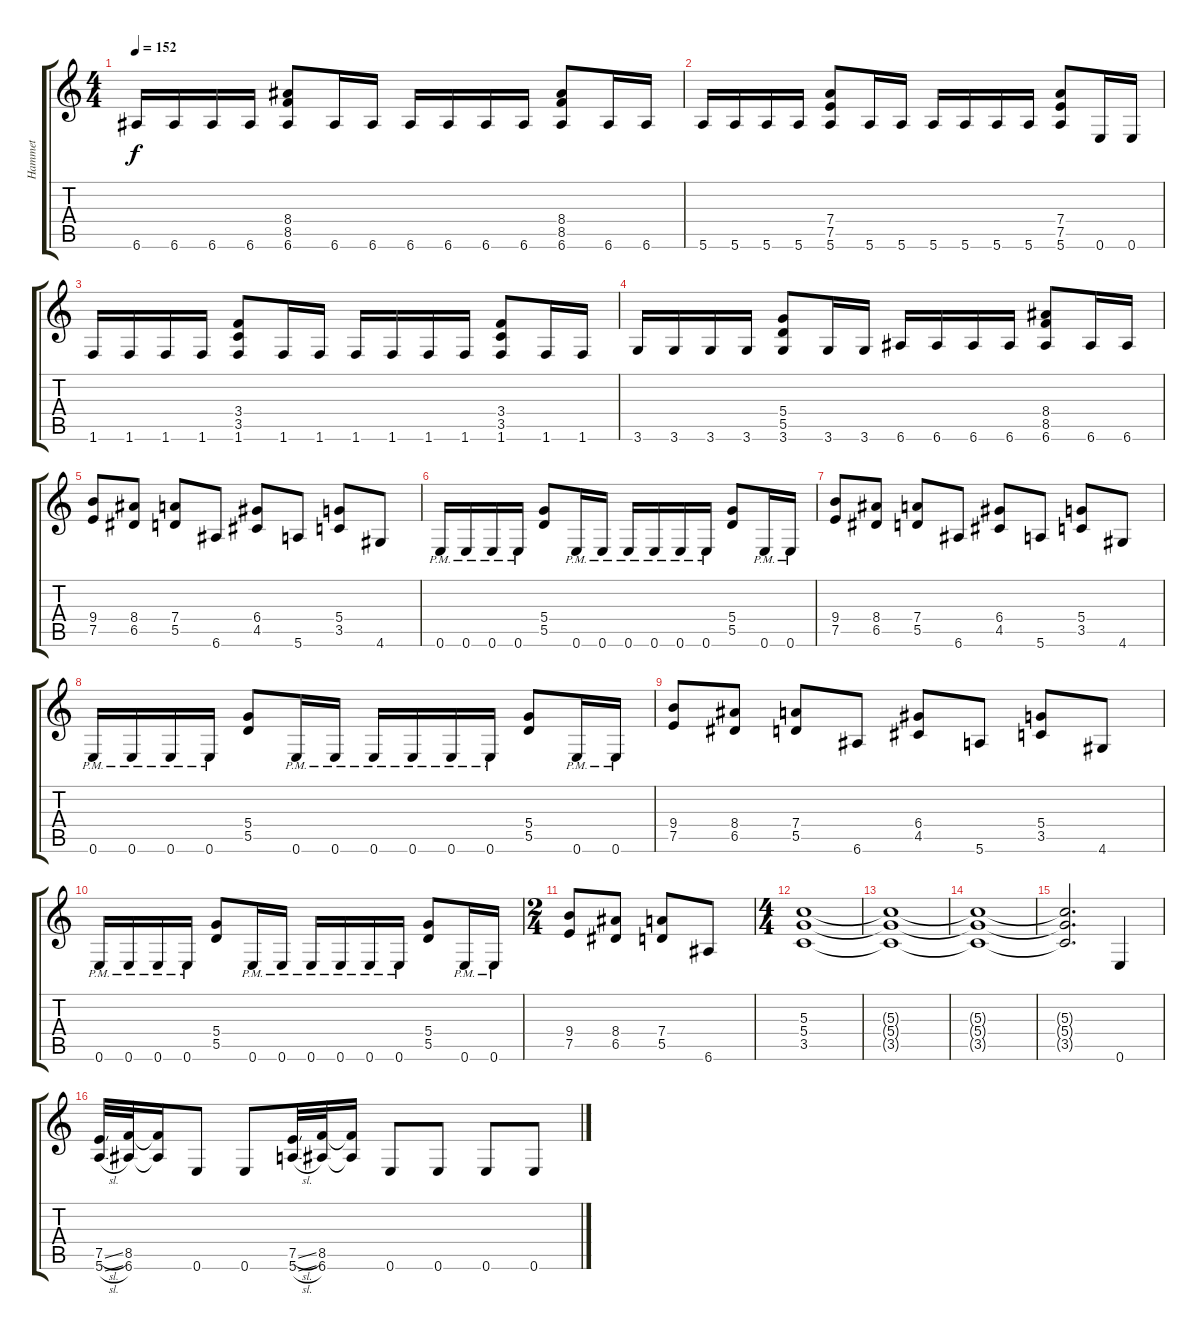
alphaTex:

\track ("Hammet" "Hammet") {instrument distortionguitar}
\staff {score tabs}
\tuning (E4 B3 G3 D3 A2 E2) {hide}
\ts (4 4)
\tempo 152
\clef g2
\ks c
6.6.16{dy f} 6.6.16 6.6.16 6.6.16 (8.4 8.5 6.6).8 6.6.16 6.6.16 6.6.16 6.6.16 6.6.16 6.6.16 (8.4 8.5 6.6).8 6.6.16 6.6.16 |
5.6.16 5.6.16 5.6.16 5.6.16 (7.4 7.5 5.6).8 5.6.16 5.6.16 5.6.16 5.6.16 5.6.16 5.6.16 (7.4 7.5 5.6).8 0.6.16 0.6.16 |
1.6.16 1.6.16 1.6.16 1.6.16 (3.4 3.5 1.6).8 1.6.16 1.6.16 1.6.16 1.6.16 1.6.16 1.6.16 (3.4 3.5 1.6).8 1.6.16 1.6.16 |
3.6.16 3.6.16 3.6.16 3.6.16 (5.4 5.5 3.6).8 3.6.16 3.6.16 6.6.16 6.6.16 6.6.16 6.6.16 (8.4 8.5 6.6).8 6.6.16 6.6.16 |
(9.4 7.5).8 (8.4 6.5).8 (7.4 5.5).8 6.6.8 (6.4 4.5).8 5.6.8 (5.4 3.5).8 4.6.8 |
0.6{pm}.16 0.6{pm}.16 0.6{pm}.16 0.6{pm}.16 (5.4 5.5).8 0.6{pm}.16 0.6{pm}.16 0.6{pm}.16 0.6{pm}.16 0.6{pm}.16 0.6{pm}.16 (5.4 5.5).8 0.6{pm}.16 0.6{pm}.16 |
(9.4 7.5).8 (8.4 6.5).8 (7.4 5.5).8 6.6.8 (6.4 4.5).8 5.6.8 (5.4 3.5).8 4.6.8 |
0.6{pm}.16 0.6{pm}.16 0.6{pm}.16 0.6{pm}.16 (5.4 5.5).8 0.6{pm}.16 0.6{pm}.16 0.6{pm}.16 0.6{pm}.16 0.6{pm}.16 0.6{pm}.16 (5.4 5.5).8 0.6{pm}.16 0.6{pm}.16 |
(9.4 7.5).8 (8.4 6.5).8 (7.4 5.5).8 6.6.8 (6.4 4.5).8 5.6.8 (5.4 3.5).8 4.6.8 |
0.6{pm}.16 0.6{pm}.16 0.6{pm}.16 0.6{pm}.16 (5.4 5.5).8 0.6{pm}.16 0.6{pm}.16 0.6{pm}.16 0.6{pm}.16 0.6{pm}.16 0.6{pm}.16 (5.4 5.5).8 0.6{pm}.16 0.6{pm}.16 |
\ts (2 4)
(9.4 7.5).8 (8.4 6.5).8 (7.4 5.5).8 6.6.8 |
\ts (4 4)
(5.3 5.4 3.5).1 |
(5.3{t} 5.4{t} 3.5{t}).1 |
(5.3{t} 5.4{t} 3.5{t}).1 |
(5.3{t} 5.4{t} 3.5{t}).2{d} 0.6.4 |
(7.5{sl} 5.6{sl}).32 (8.5 6.6).32 (8.5{t} 6.6{t}).16 0.6.8 0.6.8 (7.5{sl} 5.6{sl}).32 (8.5 6.6).32 (8.5{t} 6.6{t}).16 0.6.8 0.6.8 0.6.8 0.6.8
